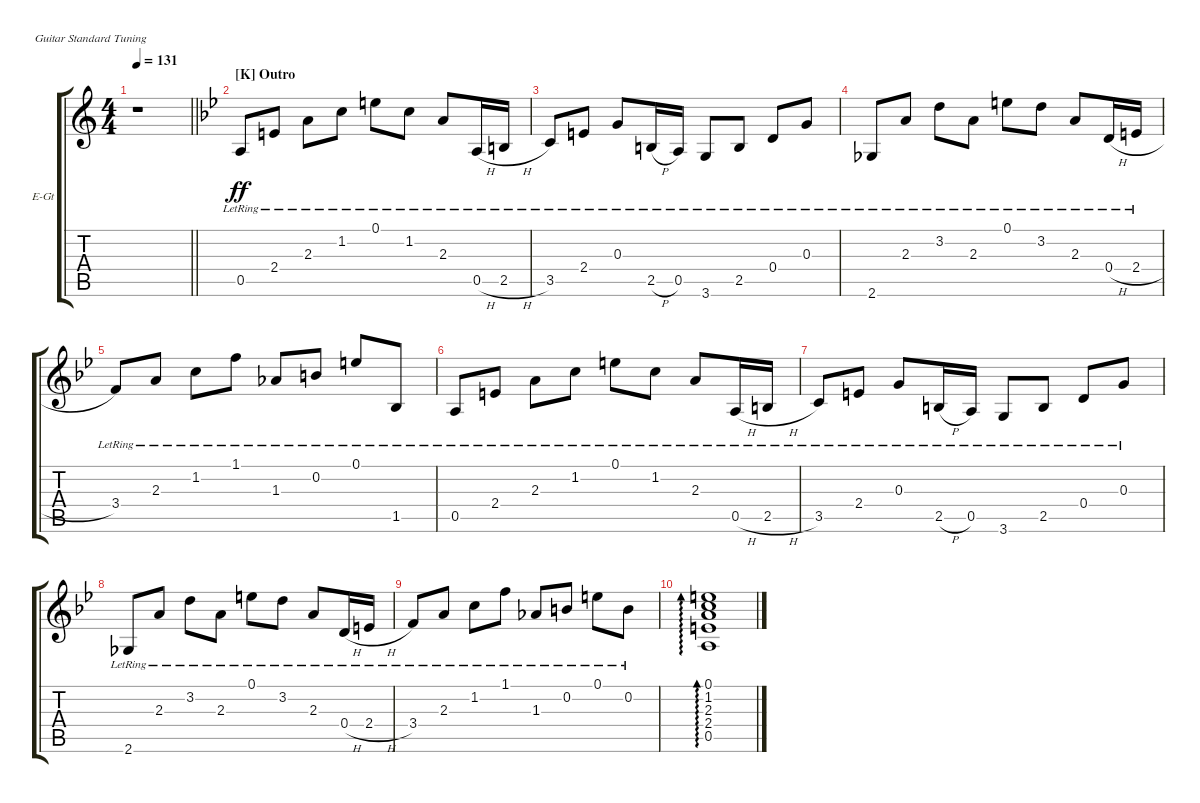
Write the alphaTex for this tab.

\bracketExtendMode groupsimilarinstruments
\firstSystemTrackNameOrientation horizontal
\otherSystemsTrackNameOrientation horizontal
\track ("Clean Guitar 1" "E-Gt") {instrument electricguitarclean}
\staff {score tabs}
\tuning (E4 B3 G3 D3 A2 E2)
\ts (4 4)
\tempo 131
\clef g2
\scale
0.259414
\barLineRight lightlight
\ks aminor
r.1{dy ff} |
\section ("K" "Outro")
\scale
0.481172
\ks gminor
0.5{lr}.8 2.4{lr}.8 2.3{lr}.8 1.2{lr}.8 0.1{lr}.8 1.2{lr}.8 2.3{lr}.8 0.5{h lr}.16 2.5{h lr}.16 |
\scale
0.333333 3.5{lr}.8 2.4{lr}.8 0.3{lr}.8 2.5{h lr}.16 0.5{lr}.16 3.6{lr}.8 2.5{lr}.8 0.4{lr}.8 0.3{lr}.8 |
\scale
0.333333 2.6{lr}.8 2.3{lr}.8 3.2{lr}.8 2.3{lr}.8 0.1{lr}.8 3.2{lr}.8 2.3{lr}.8 0.4{h lr}.16 2.4{h lr}.16 |
\scale
0.333333 3.4{lr}.8 2.3{lr}.8 1.2{lr}.8 1.1{lr}.8 1.3{lr}.8 0.2{lr}.8 0.1{lr}.8 1.5{lr}.8 |
\scale
0.333333 0.5{lr}.8 2.4{lr}.8 2.3{lr}.8 1.2{lr}.8 0.1{lr}.8 1.2{lr}.8 2.3{lr}.8 0.5{h lr}.16 2.5{h lr}.16 |
\scale
0.333333 3.5{lr}.8 2.4{lr}.8 0.3{lr}.8 2.5{h lr}.16 0.5{lr}.16 3.6{lr}.8 2.5{lr}.8 0.4{lr}.8 0.3{lr}.8 |
\scale
0.333333 2.6{lr}.8 2.3{lr}.8 3.2{lr}.8 2.3{lr}.8 0.1{lr}.8 3.2{lr}.8 2.3{lr}.8 0.4{h lr}.16 2.4{h lr}.16 |
3.4{lr}.8 2.3{lr}.8 1.2{lr}.8 1.1{lr}.8 1.3{lr}.8 0.2{lr}.8 0.1{lr}.8 0.2{lr}.8 |
(0.1 1.2 2.3 2.4 0.5).1{ad 0}
